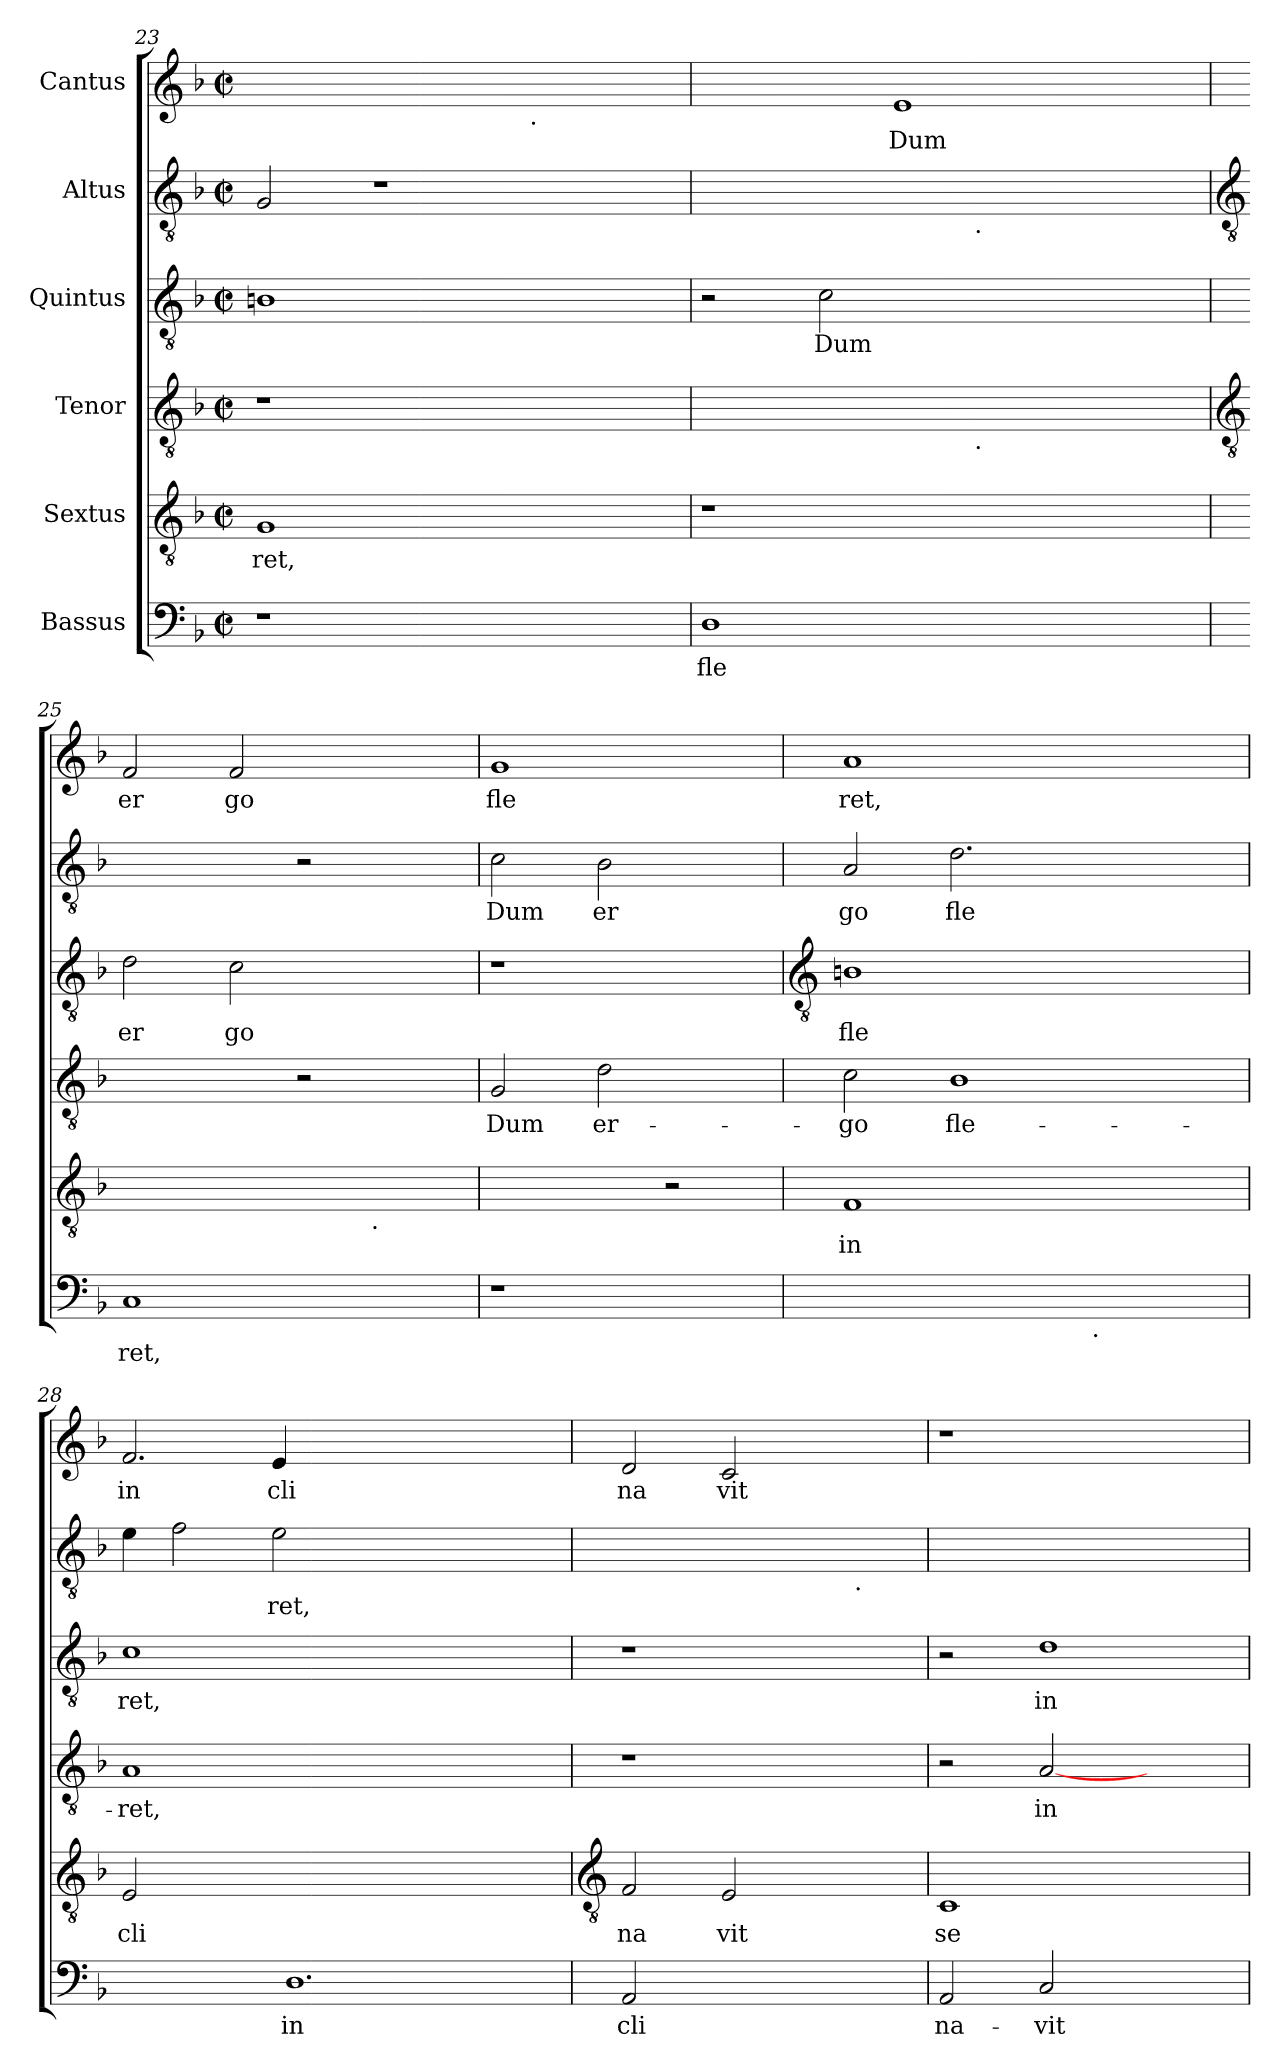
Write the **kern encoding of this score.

**kern	**text	**kern	**text	**kern	**text	**kern	**text	**kern	**text	**kern	**text
*part6	*part6	*part5	*part5	*part4	*part4	*part3	*part3	*part2	*part2	*part1	*part1
*staff6	*staff6	*staff5	*staff5	*staff4	*staff4	*staff3	*staff3	*staff2	*staff2	*staff1	*staff1
*I"Bassus	*	*I"Sextus	*	*I"Tenor	*	*I"Quintus	*	*I"Altus	*	*I"Cantus	*
*clefF4	*	*clefGv2	*	*clefGv2	*	*clefGv2	*	*clefGv2	*	*clefG2	*
*k[b-]	*	*k[b-]	*	*k[b-]	*	*k[b-]	*	*k[b-]	*	*k[b-]	*
*F:	*	*F:	*	*F:	*	*F:	*	*F:	*	*F:	*
*M2/2	*	*M2/2	*	*M2/2	*	*M2/2	*	*M2/2	*	*M2/2	*
*met(c|)	*	*met(c|)	*	*met(c|)	*	*met(c|)	*	*met(c|)	*	*met(c|)	*
=23	=23	=23	=23	=23	=23	=23	=23	=23	=23	=23	=23
!	!	!	!LO:LY:b	!	!	!	!	!	!	!	!
1r	.	1G	ret,	1r	.	1Bn	.	2G/	.	4ryy	.
.	.	.	.	.	.	.	.	.	.	4ryy	.
.	.	.	.	.	.	.	.	1r	.	4ryy	.
.	.	.	.	.	.	.	.	.	.	32ryy	.
.	.	.	.	.	.	.	.	.	.	32ryy	.
.	.	.	.	.	.	.	.	.	.	32ryy	.
.	.	.	.	.	.	.	.	.	.	32ryy	.
.	.	.	.	.	.	.	.	.	.	32ryy	.
.	.	.	.	.	.	.	.	.	.	32ryy	.
!	!	!	!	!	!	!	!	!	!	!LO:TX:b:t=.	!
.	.	.	.	.	.	.	.	.	.	32ryy	.
.	.	.	.	.	.	.	.	.	.	4ryy	.
2ryy	.	2ryy	.	2ryy	.	2ryy	.	.	.	.	.
.	.	.	.	.	.	.	.	.	.	4ryy	.
.	.	.	.	.	.	.	.	.	.	32ryy	.
!!LO:LB:g=z
=24	=24	=24	=24	=24	=24	=24	=24	=24	=24	=24	=24
!	!LO:LY:b	!	!	!	!	!	!	!	!	!	!
1D	fle	1r	.	4ryy	.	2r	.	4ryy	.	4ryy	.
.	.	.	.	4ryy	.	.	.	4ryy	.	4ryy	.
!	!	!	!	!	!	!	!LO:LY:b	!	!	!	!
.	.	.	.	4ryy	.	2c\	Dum	4ryy	.	4ryy	.
.	.	.	.	32ryy	.	.	.	32ryy	.	32ryy	.
!	!	!	!	!	!	!	!	!	!	!	!LO:LY:b
.	.	.	.	32ryy	.	.	.	32ryy	.	1e	Dum
.	.	.	.	32ryy	.	.	.	32ryy	.	.	.
.	.	.	.	32ryy	.	.	.	32ryy	.	.	.
.	.	.	.	32ryy	.	.	.	32ryy	.	.	.
.	.	.	.	32ryy	.	.	.	32ryy	.	.	.
!	!	!	!	!	!	!	!	!LO:TX:b:t=.	!	!	!
!	!	!	!	!LO:TX:b:t=.	!	!	!	!	!	!	!
.	.	.	.	32ryy	.	.	.	32ryy	.	.	.
.	.	.	.	4ryy	.	.	.	4ryy	.	.	.
2ryy	.	2ryy	.	.	.	2ryy	.	.	.	.	.
.	.	.	.	2ryy	.	.	.	2ryy	.	.	.
4ryy	.	4ryy	.	.	.	4ryy	.	.	.	.	.
.	.	.	.	16ryy	.	.	.	16ryy	.	.	.
32ryy	.	32ryy	.	.	.	32ryy	.	.	.	.	.
!!LO:LB:g=z
=25A	=25A	=25A	=25A	=25A	=25A	=25A	=25A	=25A	=25A	=25A	=25A
*	*	*	*	*clefGv2	*	*	*	*clefGv2	*	*	*
!	!LO:LY:b	!	!	!	!	!	!LO:LY:b	!	!	!	!LO:LY:b
1C	ret,	4ryy	.	4ryy	.	2d\	er	4ryy	.	2f/	er
.	.	4ryy	.	4ryy	.	.	.	4ryy	.	.	.
!	!	!	!	!	!	!	!LO:LY:b	!	!	!	!LO:LY:b
.	.	4ryy	.	4ryy	.	2c\	go	4ryy	.	2f/	go
.	.	32ryy	.	32ryy	.	.	.	32ryy	.	.	.
.	.	32ryy	.	2r	.	.	.	2r	.	.	.
.	.	32ryy	.	.	.	.	.	.	.	.	.
.	.	32ryy	.	.	.	.	.	.	.	.	.
.	.	32ryy	.	.	.	.	.	.	.	.	.
.	.	32ryy	.	.	.	.	.	.	.	.	.
!	!	!LO:TX:b:t=.	!	!	!	!	!	!	!	!	!
.	.	32ryy	.	.	.	.	.	.	.	.	.
.	.	4ryy	.	.	.	.	.	.	.	.	.
4ryy	.	.	.	.	.	4ryy	.	.	.	4ryy	.
.	.	16ryy	.	.	.	.	.	.	.	.	.
32ryy	.	.	.	.	.	32ryy	.	.	.	32ryy	.
=26A	=26A	=26A	=26A	=26A	=26A	=26A	=26A	=26A	=26A	=26A	=26A
!	!	!	!	!	!LO:LY:b	!	!	!	!LO:LY:b	!	!LO:LY:b
1r	.	4ryy	.	2G/	Dum	1r	.	2c\	Dum	1g	fle
.	.	4ryy	.	.	.	.	.	.	.	.	.
!	!	!	!	!	!LO:LY:b	!	!	!	!LO:LY:b	!	!
.	.	4ryy	.	2d\	er-	.	.	2B-\	er	.	.
.	.	32ryy	.	.	.	.	.	.	.	.	.
.	.	2r	.	.	.	.	.	.	.	.	.
4ryy	.	.	.	4ryy	.	4ryy	.	4ryy	.	4ryy	.
32ryy	.	.	.	32ryy	.	32ryy	.	32ryy	.	32ryy	.
!!LO:LB:g=z
=27A	=27A	=27A	=27A	=27A	=27A	=27A	=27A	=27A	=27A	=27A	=27A
*	*	*	*	*	*	*clefGv2	*	*	*	*	*
!	!	!	!LO:LY:b	!	!LO:LY:b	!	!LO:LY:b	!	!LO:LY:b	!	!LO:LY:b
4ryy	.	1F	in	2c\	-go	1Bn	fle	2A/	go	1a	ret,
4ryy	.	.	.	.	.	.	.	.	.	.	.
!	!	!	!	!	!LO:LY:b	!	!	!	!LO:LY:b	!	!
4ryy	.	.	.	1B-	fle-	.	.	2.d\	fle	.	.
32ryy	.	.	.	.	.	.	.	.	.	.	.
32ryy	.	.	.	.	.	.	.	.	.	.	.
32ryy	.	.	.	.	.	.	.	.	.	.	.
32ryy	.	.	.	.	.	.	.	.	.	.	.
32ryy	.	.	.	.	.	.	.	.	.	.	.
32ryy	.	.	.	.	.	.	.	.	.	.	.
!LO:TX:b:t=.	!	!	!	!	!	!	!	!	!	!	!
32ryy	.	.	.	.	.	.	.	.	.	.	.
4ryy	.	.	.	.	.	.	.	.	.	.	.
.	.	2ryy	.	.	.	2ryy	.	.	.	2ryy	.
4ryy	.	.	.	.	.	.	.	.	.	.	.
.	.	.	.	.	.	.	.	4ryy	.	.	.
32ryy	.	.	.	.	.	.	.	.	.	.	.
=28A	=28A	=28A	=28A	=28A	=28A	=28A	=28A	=28A	=28A	=28A	=28A
!	!	!	!LO:LY:b	!	!LO:LY:b	!	!LO:LY:b	!	!	!	!LO:LY:b
4ryy	.	2E/	cli	1A	-ret,	1c	ret,	4e\	.	2.f/	in
4ryy	.	.	.	.	.	.	.	2f\	.	.	.
4ryy	.	1ryy	.	.	.	.	.	.	.	.	.
!	!	!	!	!	!	!	!	!	!LO:LY:b	!	!LO:LY:b
32ryy	.	.	.	.	.	.	.	2e\	ret,	4e/	cli
!	!LO:LY:b	!	!	!	!	!	!	!	!	!	!
1.D	in	.	.	.	.	.	.	.	.	.	.
.	.	.	.	1ryy	.	1ryy	.	.	.	1ryy	.
.	.	.	.	.	.	.	.	1ryy	.	.	.
.	.	2ryy	.	.	.	.	.	.	.	.	.
.	.	4ryy	.	4ryy	.	4ryy	.	.	.	4ryy	.
.	.	32ryy	.	32ryy	.	32ryy	.	32ryy	.	32ryy	.
!!LO:LB:g=z
=29A	=29A	=29A	=29A	=29A	=29A	=29A	=29A	=29A	=29A	=29A	=29A
*	*	*clefGv2	*	*	*	*	*	*	*	*	*
!	!LO:LY:b	!	!LO:LY:b	!	!	!	!	!	!	!	!LO:LY:b
2AA/	cli	2F/	na	1r	.	1r	.	4ryy	.	2d/	na
.	.	.	.	.	.	.	.	4ryy	.	.	.
!	!	!	!LO:LY:b	!	!	!	!	!	!	!	!LO:LY:b
2ryy	.	2E/	vit	.	.	.	.	4ryy	.	2c/	vit
.	.	.	.	.	.	.	.	32ryy	.	.	.
.	.	.	.	.	.	.	.	32ryy	.	.	.
.	.	.	.	.	.	.	.	32ryy	.	.	.
.	.	.	.	.	.	.	.	32ryy	.	.	.
.	.	.	.	.	.	.	.	32ryy	.	.	.
.	.	.	.	.	.	.	.	32ryy	.	.	.
!	!	!	!	!	!	!	!	!LO:TX:b:t=.	!	!	!
.	.	.	.	.	.	.	.	32ryy	.	.	.
.	.	.	.	.	.	.	.	4ryy	.	.	.
8..ryy	.	8..ryy	.	8..ryy	.	8..ryy	.	.	.	8..ryy	.
!!LO:LB:g=z
=30	=30	=30	=30	=30	=30	=30	=30	=30	=30	=30	=30
!	!LO:LY:b	!	!LO:LY:b	!	!	!	!	!	!	!	!
2AA/	na-	1C	se	2r	.	2r	.	4ryy	.	1r	.
.	.	.	.	.	.	.	.	4ryy	.	.	.
!	!LO:LY:b	!	!	!	!LO:LY:b	!	!LO:LY:b	!	!	!	!
2C/	-vit	.	.	[2A/	in-	1d	in	4ryy	.	.	.
.	.	.	.	.	.	.	.	32ryy	.	.	.
.	.	.	.	.	.	.	.	2ryy	.	.	.
2ryy	.	2ryy	.	2ryy	.	.	.	.	.	2ryy	.
.	.	.	.	.	.	.	.	8..ryy	.	.	.
=	=	=	=	=	=	=	=	=	=	=	=
*-	*-	*-	*-	*-	*-	*-	*-	*-	*-	*-	*-
